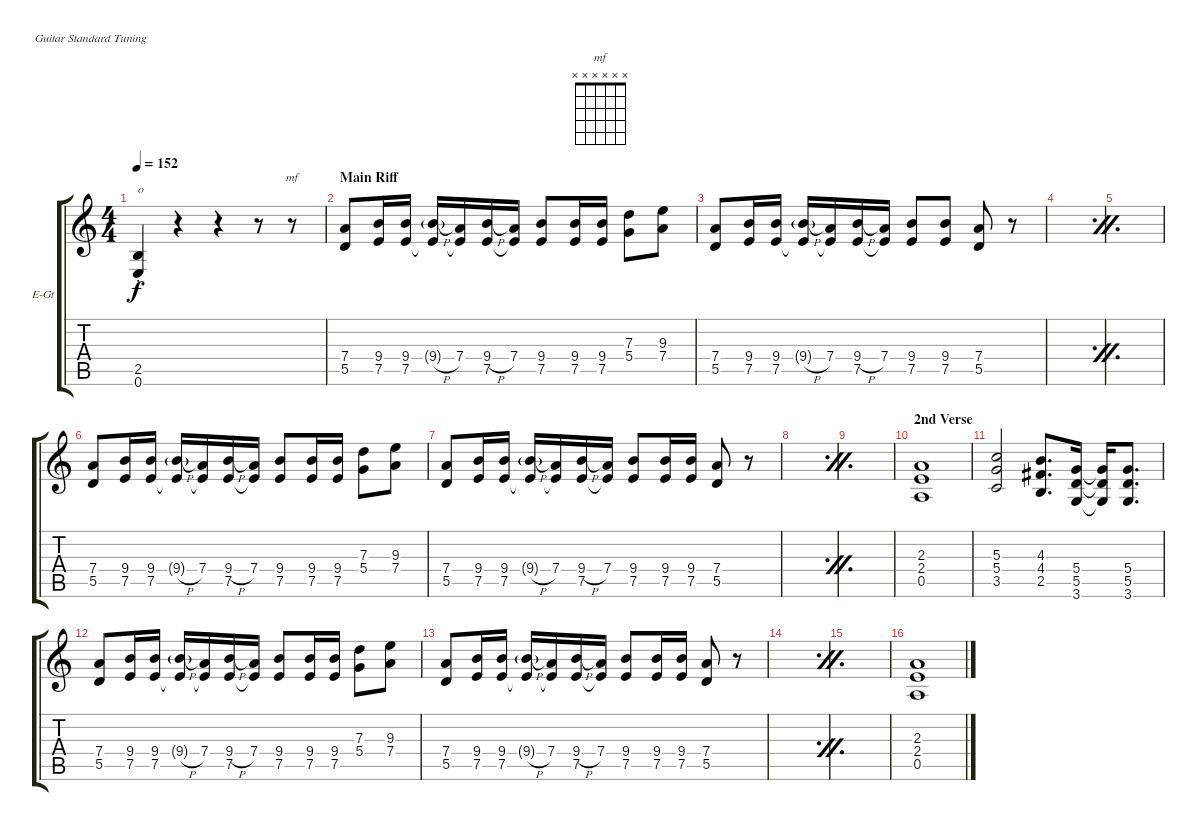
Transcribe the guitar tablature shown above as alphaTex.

\bracketExtendMode groupsimilarinstruments
\firstSystemTrackNameOrientation horizontal
\otherSystemsTrackNameOrientation horizontal
\track ("Gtr. II" "E-Gt") {instrument overdrivenguitar}
\staff {score tabs}
\tuning (E4 B3 G3 D3 A2 E2)
\chord ("mf" x x x x x x)
\ts (4 4)
\tempo 152
\clef g2
\ks c
(2.5{st} 0.6{st}).4{txt "o" dy f} r.4 r.4 r.8 r.8{ch "mf"} |
\section ("" "Main Riff")
(7.4 5.5).8 (9.4 7.5).16 (9.4 7.5).16 (9.4{h g} 7.5{t}).16 (7.4 7.5{t}).16 (9.4{h} 7.5).16 (7.4 7.5{t}).16 (9.4 7.5).8 (9.4 7.5).16 (9.4 7.5).16 (7.3 5.4).8 (9.3 7.4).8 |
(7.4 5.5).8 (9.4 7.5).16 (9.4 7.5).16 (9.4{h g} 7.5{t}).16 (7.4 7.5{t}).16 (9.4{h} 7.5).16 (7.4 7.5{t}).16 (9.4 7.5).8 (9.4 7.5).8 (7.4 5.5).8 r.8 |
\simile firstofdouble
|
\simile secondofdouble
|
\simile none
(7.4 5.5).8 (9.4 7.5).16 (9.4 7.5).16 (9.4{h g} 7.5{t}).16 (7.4 7.5{t}).16 (9.4{h} 7.5).16 (7.4 7.5{t}).16 (9.4 7.5).8 (9.4 7.5).16 (9.4 7.5).16 (7.3 5.4).8 (9.3 7.4).8 |
(7.4 5.5).8 (9.4 7.5).16 (9.4 7.5).16 (9.4{h g} 7.5{t}).16 (7.4 7.5{t}).16 (9.4{h} 7.5).16 (7.4 7.5{t}).16 (9.4 7.5).8 (9.4 7.5).16 (9.4 7.5).16 (7.4 5.5).8 r.8 |
\simile firstofdouble
|
\simile secondofdouble
|
\section ("" "2nd Verse")
\simile none
(2.3 2.4 0.5).1 |
(5.3 5.4 3.5).2 (4.3 4.4 2.5).8{d} (5.4 5.5 3.6).16 (5.4{t} 5.5{t} 3.6{t}).16 (5.4 5.5 3.6).8{d} |
(7.4 5.5).8 (9.4 7.5).16 (9.4 7.5).16 (9.4{h g} 7.5{t}).16 (7.4 7.5{t}).16 (9.4{h} 7.5).16 (7.4 7.5{t}).16 (9.4 7.5).8 (9.4 7.5).16 (9.4 7.5).16 (7.3 5.4).8 (9.3 7.4).8 |
(7.4 5.5).8 (9.4 7.5).16 (9.4 7.5).16 (9.4{h g} 7.5{t}).16 (7.4 7.5{t}).16 (9.4{h} 7.5).16 (7.4 7.5{t}).16 (9.4 7.5).8 (9.4 7.5).16 (9.4 7.5).16 (7.4 5.5).8 r.8 |
\simile firstofdouble
|
\simile secondofdouble
|
\simile none
(2.3 2.4 0.5).1
